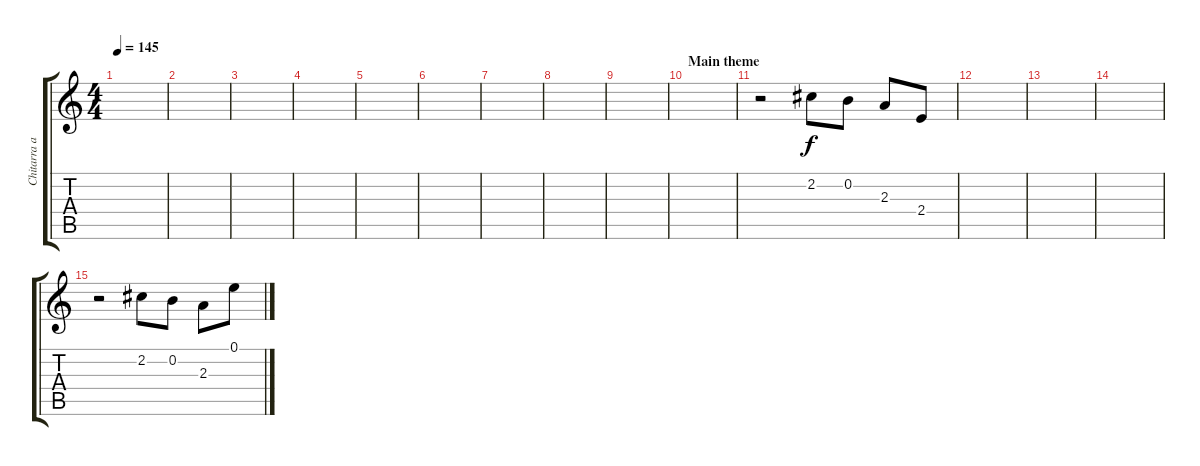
\track ("Chitarra acustica" "Chitarra a") {instrument acousticguitarsteel}
\staff {score tabs}
\tuning (E4 B3 G3 D3 A2 E2) {hide}
\ts (4 4)
\tempo 145
\clef g2
\ks c
|
|
|
|
|
|
|
|
|
\section ("" "Main theme")
|
r.2{volume 13 balance 8 instrument electricguitarjazz} 2.2.8 0.2.8 2.3.8 2.4.8 |
|
|
|
r.2 2.2.8 0.2.8 2.3.8 0.1.8
